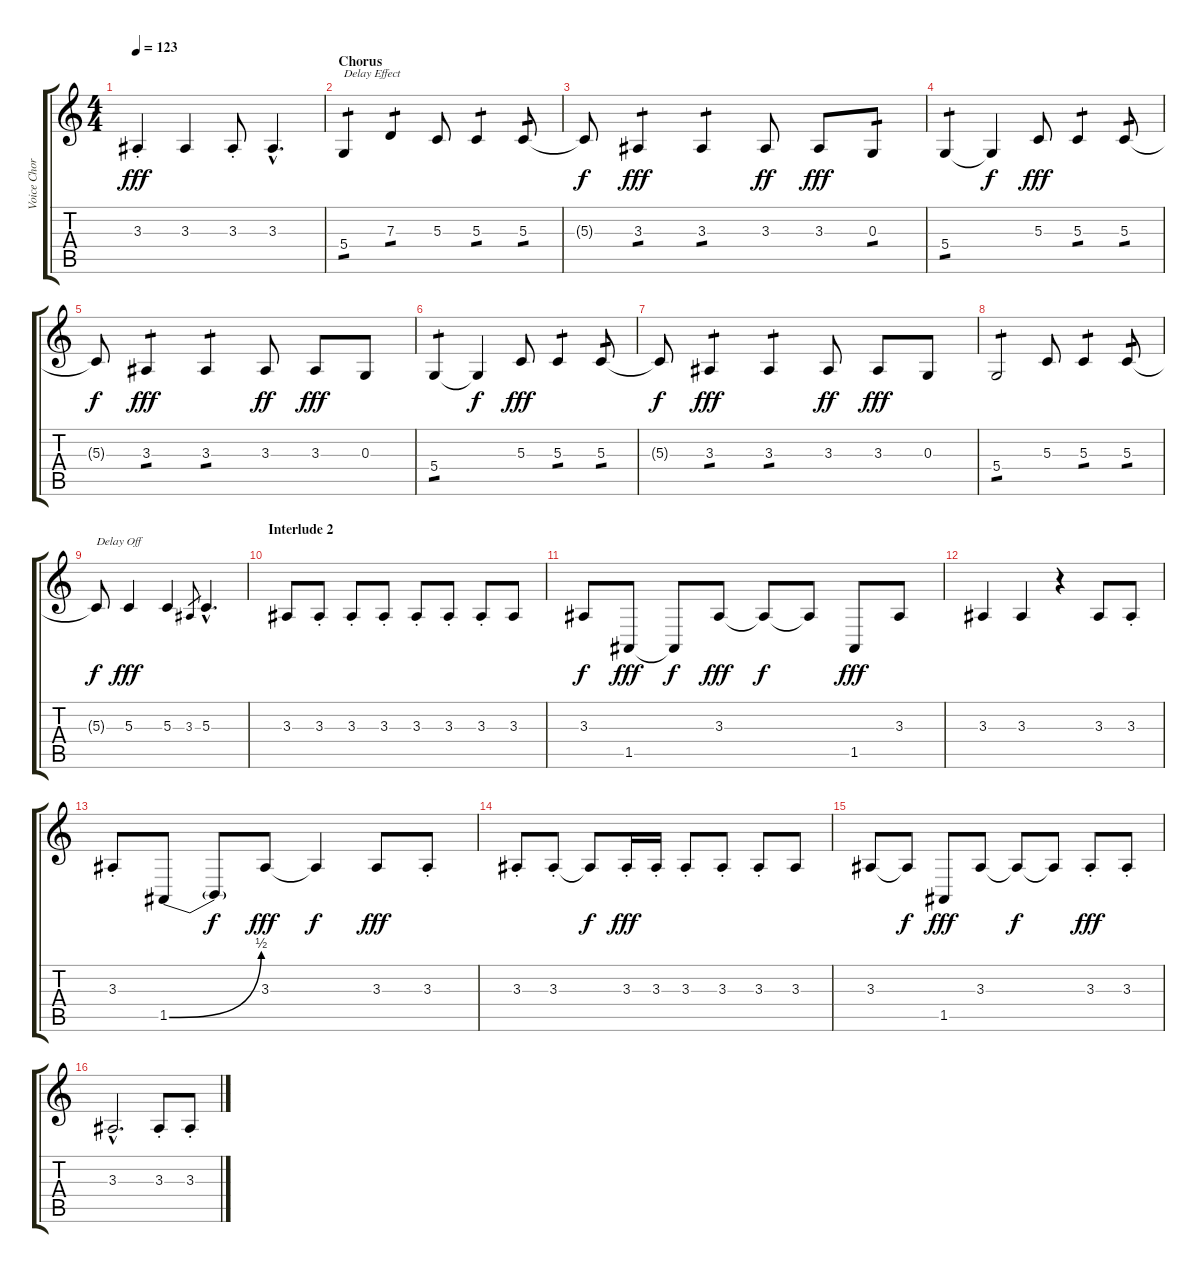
\track ("Voice Chorus Effect" "Voice Chor") {instrument frenchhorn}
\staff {score tabs}
\tuning (E4 B3 G3 D3 A2 E2) {hide}
\ts (4 4)
\tempo 123
\clef g2
\ks c
3.3{st}.4{dy fff} 3.3.4 3.3{st}.8 3.3{hac}.4{d} |
\section ("" "Chorus")
5.4.4{txt "Delay Effect" tp 1 volume 7} 7.3.4{tp 1} 5.3.8 5.3.4{tp 1} 5.3.8{tp 1} |
5.3{t}.8{dy f} 3.3.4{tp 1 dy fff} 3.3.4{tp 1} 3.3.8{dy ff} 3.3.8{dy fff} 0.3.8{tp 1} |
5.4.4{tp 1} 5.4{t}.4{dy f} 5.3.8{dy fff} 5.3.4{tp 1} 5.3.8{tp 1} |
5.3{t}.8{dy f} 3.3.4{tp 1 dy fff} 3.3.4{tp 1} 3.3.8{dy ff} 3.3.8{dy fff} 0.3.8 |
5.4.4{tp 1} 5.4{t}.4{dy f} 5.3.8{dy fff} 5.3.4{tp 1} 5.3.8{tp 1} |
5.3{t}.8{dy f} 3.3.4{tp 1 dy fff} 3.3.4{tp 1} 3.3.8{dy ff} 3.3.8{dy fff} 0.3.8 |
5.4.2{tp 1} 5.3.8 5.3.4{tp 1} 5.3.8{tp 1} |
5.3{t}.8{txt "Delay Off" dy f volume 9} 5.3.4{dy fff} 5.3.4 3.3.8{gr} 5.3{hac}.4{d} |
\section ("" "Interlude 2")
3.3.8{volume 7 instrument clarinet} 3.3{st}.8 3.3{st}.8 3.3{st}.8 3.3{st}.8 3.3{st}.8 3.3{st}.8 3.3.8 |
3.3.8{dy f} 1.5.8{dy fff} 1.5{t}.8{dy f} 3.3.8{dy fff} 3.3{t}.8{dy f} 3.3{t}.8 1.5.8{dy fff} 3.3.8 |
3.3.4 3.3.4 r.4 3.3.8 3.3{st}.8 |
3.3{st}.8 1.5{be (bend 0 0 60 2)}.8 1.5{t}.8{dy f} 3.3.8{dy fff} 3.3{t}.4{dy f} 3.3.8{dy fff} 3.3{st}.8 |
\section ("" "")
3.3{st}.8 3.3{st}.8 3.3{t}.8{dy f} 3.3{st}.16{dy fff} 3.3{st}.16 3.3{st}.8 3.3{st}.8 3.3{st}.8 3.3.8 |
3.3.8 3.3{t}.8{dy f} 1.5.8{dy fff} 3.3.8 3.3{t}.8{dy f} 3.3{t}.8 3.3{st}.8{dy fff} 3.3{st}.8 |
3.3{hac}.2{d} 3.3{st}.8 3.3{st}.8
